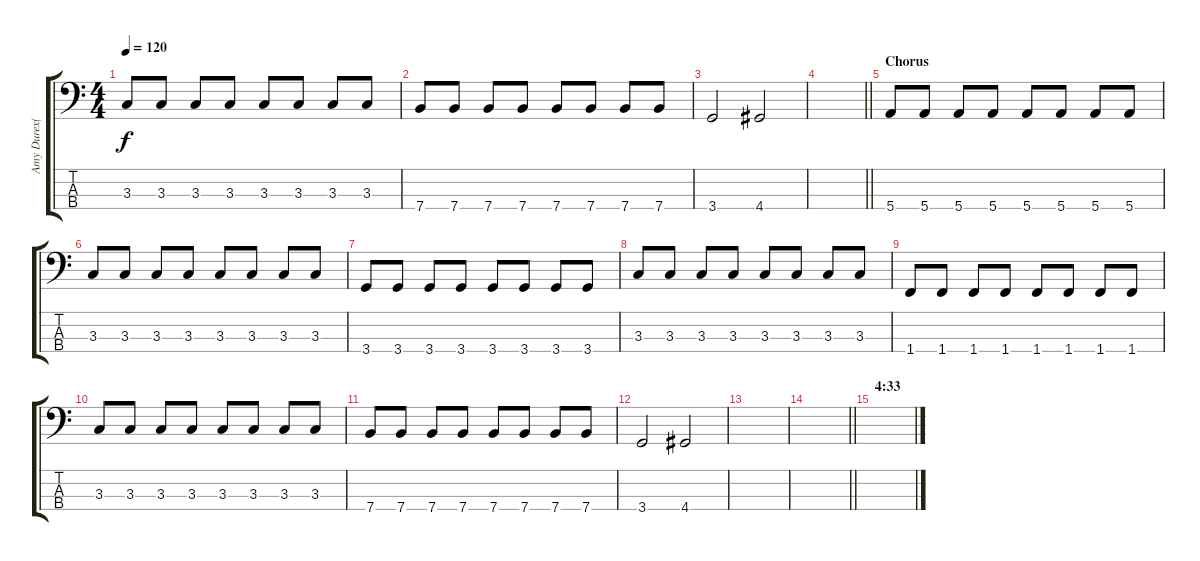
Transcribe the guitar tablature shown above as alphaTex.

\track ("Amy Durex(Bass)" "Amy Durex(") {instrument electricbassfinger}
\staff {score tabs}
\tuning (G2 D2 A1 E1) {hide}
\ts (4 4)
\tempo 120
\clef f4
\ks c
3.3.8{dy f} 3.3.8 3.3.8 3.3.8 3.3.8 3.3.8 3.3.8 3.3.8 |
7.4.8 7.4.8 7.4.8 7.4.8 7.4.8 7.4.8 7.4.8 7.4.8 |
3.4.2 4.4.2 |
\barLineRight lightlight
|
\section ("" "Chorus")
5.4.8 5.4.8 5.4.8 5.4.8 5.4.8 5.4.8 5.4.8 5.4.8 |
3.3.8 3.3.8 3.3.8 3.3.8 3.3.8 3.3.8 3.3.8 3.3.8 |
3.4.8 3.4.8 3.4.8 3.4.8 3.4.8 3.4.8 3.4.8 3.4.8 |
3.3.8 3.3.8 3.3.8 3.3.8 3.3.8 3.3.8 3.3.8 3.3.8 |
1.4.8 1.4.8 1.4.8 1.4.8 1.4.8 1.4.8 1.4.8 1.4.8 |
3.3.8 3.3.8 3.3.8 3.3.8 3.3.8 3.3.8 3.3.8 3.3.8 |
7.4.8 7.4.8 7.4.8 7.4.8 7.4.8 7.4.8 7.4.8 7.4.8 |
3.4.2 4.4.2 |
|
\barLineRight lightlight
|
\section ("" "4:33")
